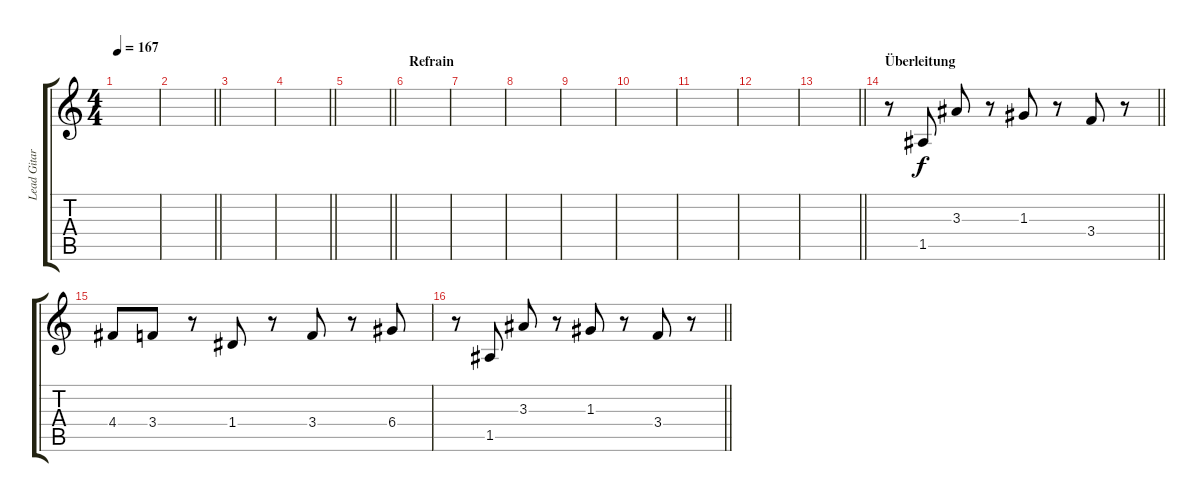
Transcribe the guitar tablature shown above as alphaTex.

\track ("Lead Gitarre" "Lead Gitar") {instrument overdrivenguitar}
\staff {score tabs}
\tuning (E4 B3 G3 D3 A2 E2) {hide}
\ts (4 4)
\tempo 167
\clef g2
\ks c
|
\barLineRight lightlight
|
|
\barLineRight lightlight
|
\barLineRight lightlight
|
\section ("" "Refrain")
|
|
|
|
|
|
|
\barLineRight lightlight
|
\section ("" "Überleitung")
\barLineRight lightlight
r.8 1.5.8 3.3.8 r.8 1.3.8 r.8 3.4.8 r.8 |
4.4.8 3.4.8 r.8 1.4.8 r.8 3.4.8 r.8 6.4.8 |
\barLineRight lightlight
r.8 1.5.8 3.3.8 r.8 1.3.8 r.8 3.4.8 r.8
